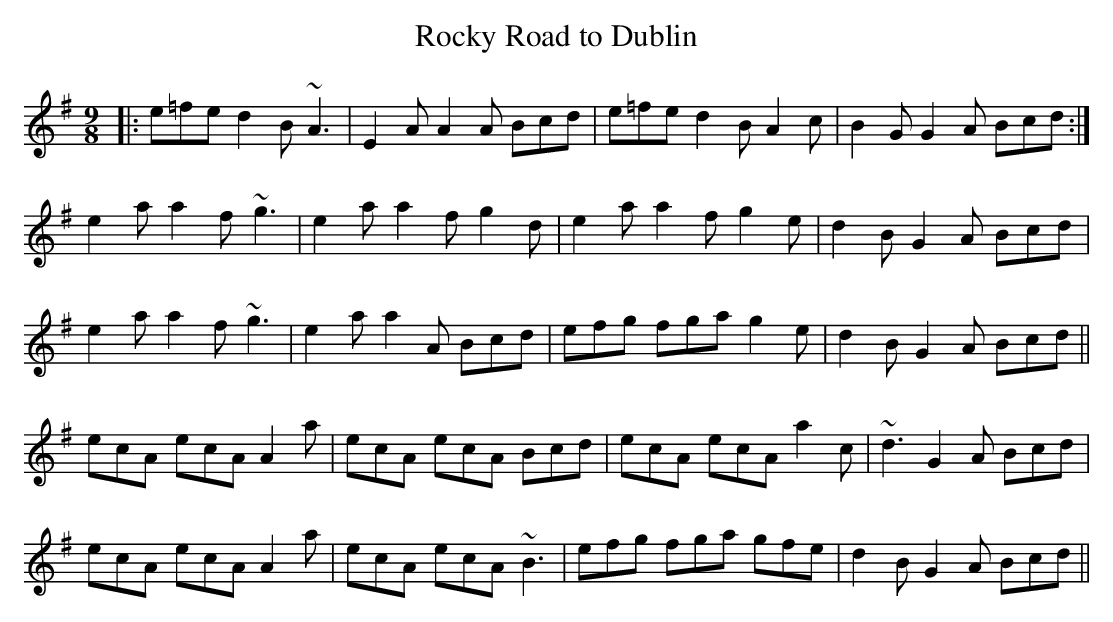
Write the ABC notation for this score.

X:1
T:Rocky Road to Dublin
M:9/8
L:1/8
K:G
|:e=fe d2B ~A3|E2A A2A Bcd|e=fe d2B A2c|B2G G2A Bcd:|
e2a a2f ~g3|e2a a2f g2d|e2a a2f g2e|d2B G2A Bcd|
e2a a2f ~g3|e2a a2A Bcd|efg fga g2e|d2B G2A Bcd||
ecA ecA A2a|ecA ecA Bcd|ecA ecA a2c|~d3 G2A Bcd|
ecA ecA A2a|ecA ecA ~B3|efg fga gfe|d2B G2A Bcd||
